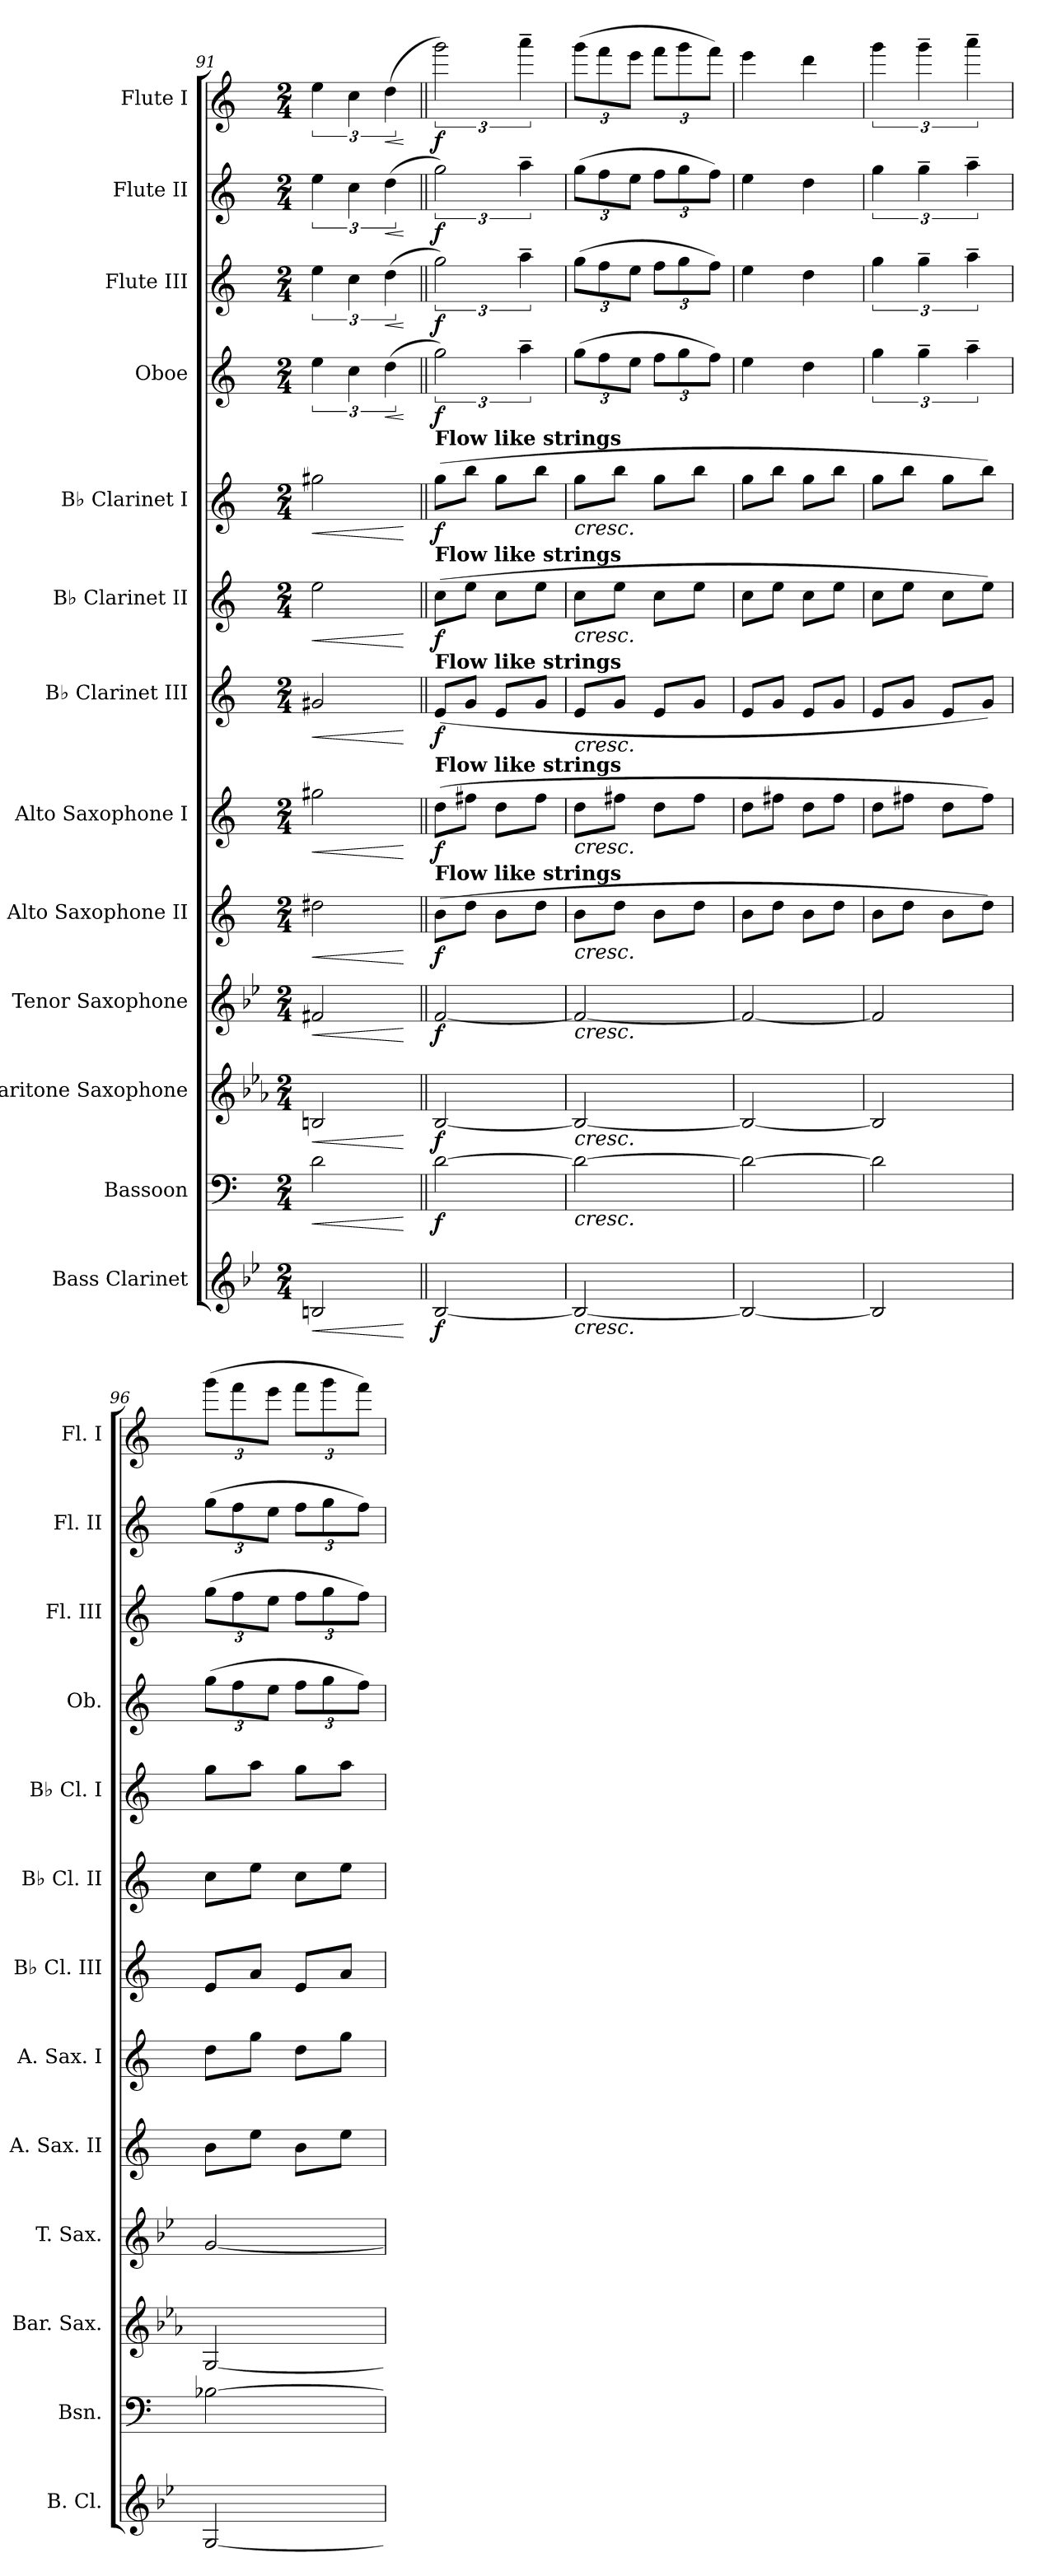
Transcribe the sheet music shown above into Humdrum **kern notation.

**kern	**dynam	**kern	**dynam	**kern	**dynam	**kern	**dynam	**kern	**dynam	**kern	**dynam	**kern	**dynam	**kern	**dynam	**kern	**dynam	**kern	**dynam	**kern	**dynam	**kern	**dynam	**kern	**dynam
*part13	*part13	*part12	*part12	*part11	*part11	*part10	*part10	*part9	*part9	*part8	*part8	*part7	*part7	*part6	*part6	*part5	*part5	*part4	*part4	*part3	*part3	*part2	*part2	*part1	*part1
*staff13	*staff13	*staff12	*staff12	*staff11	*staff11	*staff10	*staff10	*staff9	*staff9	*staff8	*staff8	*staff7	*staff7	*staff6	*staff6	*staff5	*staff5	*staff4	*staff4	*staff3	*staff3	*staff2	*staff2	*staff1	*staff1
*I"Bass Clarinet	*	*I"Bassoon	*	*I"Baritone Saxophone	*	*I"Tenor Saxophone	*	*I"Alto Saxophone II	*	*I"Alto Saxophone I	*	*I"B♭ Clarinet III	*	*I"B♭ Clarinet II	*	*I"B♭ Clarinet I	*	*I"Oboe	*	*I"Flute III	*	*I"Flute II	*	*I"Flute I	*
*I'B. Cl.	*	*I'Bsn.	*	*I'Bar. Sax.	*	*I'T. Sax.	*	*I'A. Sax. II	*	*I'A. Sax. I	*	*I'B♭ Cl. III	*	*I'B♭ Cl. II	*	*I'B♭ Cl. I	*	*I'Ob.	*	*I'Fl. III	*	*I'Fl. II	*	*I'Fl. I	*
*clefG2	*	*clefF4	*	*clefG2	*	*clefG2	*	*clefG2	*	*clefG2	*	*clefG2	*	*clefG2	*	*clefG2	*	*clefG2	*	*clefG2	*	*clefG2	*	*clefG2	*
*ITrd8c14	*	*	*	*ITrd12c21	*	*ITrd8c14	*	*ITrd5c9	*	*ITrd5c9	*	*ITrd1c2	*	*ITrd1c2	*	*ITrd1c2	*	*	*	*	*	*	*	*	*
*k[b-e-]	*	*k[]	*	*k[b-e-a-]	*	*k[b-e-]	*	*k[b-e-a-]	*	*k[b-e-a-]	*	*k[b-e-]	*	*k[b-e-]	*	*k[b-e-]	*	*k[]	*	*k[]	*	*k[]	*	*k[]	*
*M2/4	*	*M2/4	*	*M2/4	*	*M2/4	*	*M2/4	*	*M2/4	*	*M2/4	*	*M2/4	*	*M2/4	*	*M2/4	*	*M2/4	*	*M2/4	*	*M2/4	*
=91	=91	=91	=91	=91	=91	=91	=91	=91	=91	=91	=91	=91	=91	=91	=91	=91	=91	=91	=91	=91	=91	=91	=91	=91	=91
!	!LO:HP:b	!	!LO:HP:b	!	!LO:HP:b	!	!LO:HP:b	!	!LO:HP:b	!	!LO:HP:b	!	!LO:HP:b	!	!LO:HP:b	!	!LO:HP:b	!	!	!	!	!	!	!	!
2BBn/	<	2d\	<	2BBn/	<	2F#X/	<	2f#X\	<	2bn\	<	2f#X/	<	2dd\	<	2ff#X\	<	6ee\	.	6ee\	.	6ee\	.	6ee\	.
.	.	.	.	.	.	.	.	.	.	.	.	.	.	.	.	.	.	6cc\	.	6cc\	.	6cc\	.	6cc\	.
!	!	!	!	!	!	!	!	!	!	!	!	!	!	!	!	!	!	!	!LO:HP:b	!	!LO:HP:b	!	!LO:HP:b	!	!LO:HP:b
.	.	.	.	.	.	.	.	.	.	.	.	.	.	.	.	.	.	(>6dd\	<	(>6dd\	<	(>6dd\	<	(>6dd\	<
.	[	.	[	.	[	.	[	.	[	.	[	.	[	.	[	.	[	.	[	.	[	.	[	.	[
!!LO:PB:g=z
=92||	=92||	=92||	=92||	=92||	=92||	=92||	=92||	=92||	=92||	=92||	=92||	=92||	=92||	=92||	=92||	=92||	=92||	=92||	=92||	=92||	=92||	=92||	=92||	=92||	=92||
!	!	!	!	!	!	!	!	!	!	!	!	!	!	!	!	!LO:TX:a:B:t=Flow like strings	!	!	!	!	!	!	!	!	!
!	!	!	!	!	!	!	!	!	!	!	!	!	!	!LO:TX:a:B:t=Flow like strings	!	!	!	!	!	!	!	!	!	!	!
!	!	!	!	!	!	!	!	!	!	!	!	!LO:TX:a:B:t=Flow like strings	!	!	!	!	!	!	!	!	!	!	!	!	!
!	!	!	!	!	!	!	!	!	!	!LO:TX:a:B:t=Flow like strings	!	!	!	!	!	!	!	!	!	!	!	!	!	!	!
!	!	!	!	!	!	!	!	!LO:TX:a:B:t=Flow like strings	!	!	!	!	!	!	!	!	!	!	!	!	!	!	!	!	!
!	!LO:DY:b	!	!LO:DY:b	!	!LO:DY:b	!	!LO:DY:b	!	!LO:DY:b	!	!LO:DY:b	!	!LO:DY:b	!	!LO:DY:b	!	!LO:DY:b	!	!LO:DY:b	!	!LO:DY:b	!	!LO:DY:b	!	!LO:DY:b
[2BB-/	f	[2d\	f	[2BB-/	f	[2F/	f	(>8d\L	f	(>8f\L	f	(>8d/L	f	(>8b-\L	f	(>8ff\L	f	3gg\)	f	3gg\)	f	3gg\)	f	3ggg\)	f
.	.	.	.	.	.	.	.	8f\J	.	8an\J	.	8f/J	.	8dd\J	.	8aa\J	.	.	.	.	.	.	.	.	.
.	.	.	.	.	.	.	.	8d\L	.	8f\L	.	8d/L	.	8b-\L	.	8ff\L	.	.	.	.	.	.	.	.	.
.	.	.	.	.	.	.	.	.	.	.	.	.	.	.	.	.	.	6aa~\	.	6aa~\	.	6aa~\	.	6aaa~\	.
.	.	.	.	.	.	.	.	8f\J	.	8a\J	.	8f/J	.	8dd\J	.	8aa\J	.	.	.	.	.	.	.	.	.
=93	=93	=93	=93	=93	=93	=93	=93	=93	=93	=93	=93	=93	=93	=93	=93	=93	=93	=93	=93	=93	=93	=93	=93	=93	=93
*	*	*	*	*	*	*	*	*	*	*	*	*	*	*	*	*	*	*Xbrackettup	*	*Xbrackettup	*	*Xbrackettup	*	*Xbrackettup	*
!	!	!	!	!	!	!	!	!	!	!	!	!	!	!	!	!LO:TX:b:i:t=cresc.	!	!	!	!	!	!	!	!	!
!	!	!	!	!	!	!	!	!	!	!	!	!	!	!LO:TX:b:i:t=cresc.	!	!	!	!	!	!	!	!	!	!	!
!	!	!	!	!	!	!	!	!	!	!	!	!LO:TX:b:i:t=cresc.	!	!	!	!	!	!	!	!	!	!	!	!	!
!	!	!	!	!	!	!	!	!	!	!LO:TX:b:i:t=cresc.	!	!	!	!	!	!	!	!	!	!	!	!	!	!	!
!	!	!	!	!	!	!	!	!LO:TX:b:i:t=cresc.	!	!	!	!	!	!	!	!	!	!	!	!	!	!	!	!	!
!	!	!	!	!	!	!LO:TX:b:i:t=cresc.	!	!	!	!	!	!	!	!	!	!	!	!	!	!	!	!	!	!	!
!	!	!	!	!LO:TX:b:i:t=cresc.	!	!	!	!	!	!	!	!	!	!	!	!	!	!	!	!	!	!	!	!	!
!	!	!LO:TX:b:i:t=cresc.	!	!	!	!	!	!	!	!	!	!	!	!	!	!	!	!	!	!	!	!	!	!	!
!LO:TX:b:i:t=cresc.	!	!	!	!	!	!	!	!	!	!	!	!	!	!	!	!	!	!	!	!	!	!	!	!	!
2BB-/_	.	2d\_	.	2BB-/_	.	2F/_	.	8d\L	.	8f\L	.	8d/L	.	8b-\L	.	8ff\L	.	(>12gg\L	.	(>12gg\L	.	(>12gg\L	.	(>12ggg\L	.
.	.	.	.	.	.	.	.	.	.	.	.	.	.	.	.	.	.	12ff\	.	12ff\	.	12ff\	.	12fff\	.
.	.	.	.	.	.	.	.	8f\J	.	8an\J	.	8f/J	.	8dd\J	.	8aa\J	.	.	.	.	.	.	.	.	.
.	.	.	.	.	.	.	.	.	.	.	.	.	.	.	.	.	.	12ee\J	.	12ee\J	.	12ee\J	.	12eee\J	.
.	.	.	.	.	.	.	.	8d\L	.	8f\L	.	8d/L	.	8b-\L	.	8ff\L	.	12ff\L	.	12ff\L	.	12ff\L	.	12fff\L	.
.	.	.	.	.	.	.	.	.	.	.	.	.	.	.	.	.	.	12gg\	.	12gg\	.	12gg\	.	12ggg\	.
.	.	.	.	.	.	.	.	8f\J	.	8a\J	.	8f/J	.	8dd\J	.	8aa\J	.	.	.	.	.	.	.	.	.
.	.	.	.	.	.	.	.	.	.	.	.	.	.	.	.	.	.	12ff\J)	.	12ff\J)	.	12ff\J)	.	12fff\J)	.
=94	=94	=94	=94	=94	=94	=94	=94	=94	=94	=94	=94	=94	=94	=94	=94	=94	=94	=94	=94	=94	=94	=94	=94	=94	=94
2BB-/_	.	2d\_	.	2BB-/_	.	2F/_	.	8d\L	.	8f\L	.	8d/L	.	8b-\L	.	8ff\L	.	4ee\	.	4ee\	.	4ee\	.	4eee\	.
.	.	.	.	.	.	.	.	8f\J	.	8an\J	.	8f/J	.	8dd\J	.	8aa\J	.	.	.	.	.	.	.	.	.
.	.	.	.	.	.	.	.	8d\L	.	8f\L	.	8d/L	.	8b-\L	.	8ff\L	.	4dd\	.	4dd\	.	4dd\	.	4ddd\	.
.	.	.	.	.	.	.	.	8f\J	.	8a\J	.	8f/J	.	8dd\J	.	8aa\J	.	.	.	.	.	.	.	.	.
=95	=95	=95	=95	=95	=95	=95	=95	=95	=95	=95	=95	=95	=95	=95	=95	=95	=95	=95	=95	=95	=95	=95	=95	=95	=95
*	*	*	*	*	*	*	*	*	*	*	*	*	*	*	*	*	*	*brackettup	*	*brackettup	*	*brackettup	*	*brackettup	*
2BB-/]	.	2d\]	.	2BB-/]	.	2F/]	.	8d\L	.	8f\L	.	8d/L	.	8b-\L	.	8ff\L	.	6gg\	.	6gg\	.	6gg\	.	6ggg\	.
.	.	.	.	.	.	.	.	8f\J	.	8an\J	.	8f/J	.	8dd\J	.	8aa\J	.	.	.	.	.	.	.	.	.
.	.	.	.	.	.	.	.	.	.	.	.	.	.	.	.	.	.	6gg~\	.	6gg~\	.	6gg~\	.	6ggg~\	.
.	.	.	.	.	.	.	.	8d\L	.	8f\L	.	8d/L	.	8b-\L	.	8ff\L	.	.	.	.	.	.	.	.	.
.	.	.	.	.	.	.	.	.	.	.	.	.	.	.	.	.	.	6aa~\	.	6aa~\	.	6aa~\	.	6aaa~\	.
.	.	.	.	.	.	.	.	8f\J)	.	8a\J)	.	8f/J)	.	8dd\J)	.	8aa\J)	.	.	.	.	.	.	.	.	.
=96	=96	=96	=96	=96	=96	=96	=96	=96	=96	=96	=96	=96	=96	=96	=96	=96	=96	=96	=96	=96	=96	=96	=96	=96	=96
*	*	*	*	*	*	*	*	*	*	*	*	*	*	*	*	*	*	*Xbrackettup	*	*Xbrackettup	*	*Xbrackettup	*	*Xbrackettup	*
[2GG/	.	[2B-X\	.	[2GG/	.	[2G/	.	8d\L	.	8f\L	.	8d/L	.	8b-\L	.	8ff\L	.	(>12gg\L	.	(>12gg\L	.	(>12gg\L	.	(>12ggg\L	.
.	.	.	.	.	.	.	.	.	.	.	.	.	.	.	.	.	.	12ff\	.	12ff\	.	12ff\	.	12fff\	.
.	.	.	.	.	.	.	.	8g\J	.	8b-\J	.	8g/J	.	8dd\J	.	8gg\J	.	.	.	.	.	.	.	.	.
.	.	.	.	.	.	.	.	.	.	.	.	.	.	.	.	.	.	12ee\J	.	12ee\J	.	12ee\J	.	12eee\J	.
.	.	.	.	.	.	.	.	8d\L	.	8f\L	.	8d/L	.	8b-\L	.	8ff\L	.	12ff\L	.	12ff\L	.	12ff\L	.	12fff\L	.
.	.	.	.	.	.	.	.	.	.	.	.	.	.	.	.	.	.	12gg\	.	12gg\	.	12gg\	.	12ggg\	.
.	.	.	.	.	.	.	.	8g\J	.	8b-\J	.	8g/J	.	8dd\J	.	8gg\J	.	.	.	.	.	.	.	.	.
.	.	.	.	.	.	.	.	.	.	.	.	.	.	.	.	.	.	12ff\J)	.	12ff\J)	.	12ff\J)	.	12fff\J)	.
=	=	=	=	=	=	=	=	=	=	=	=	=	=	=	=	=	=	=	=	=	=	=	=	=	=
*-	*-	*-	*-	*-	*-	*-	*-	*-	*-	*-	*-	*-	*-	*-	*-	*-	*-	*-	*-	*-	*-	*-	*-	*-	*-
